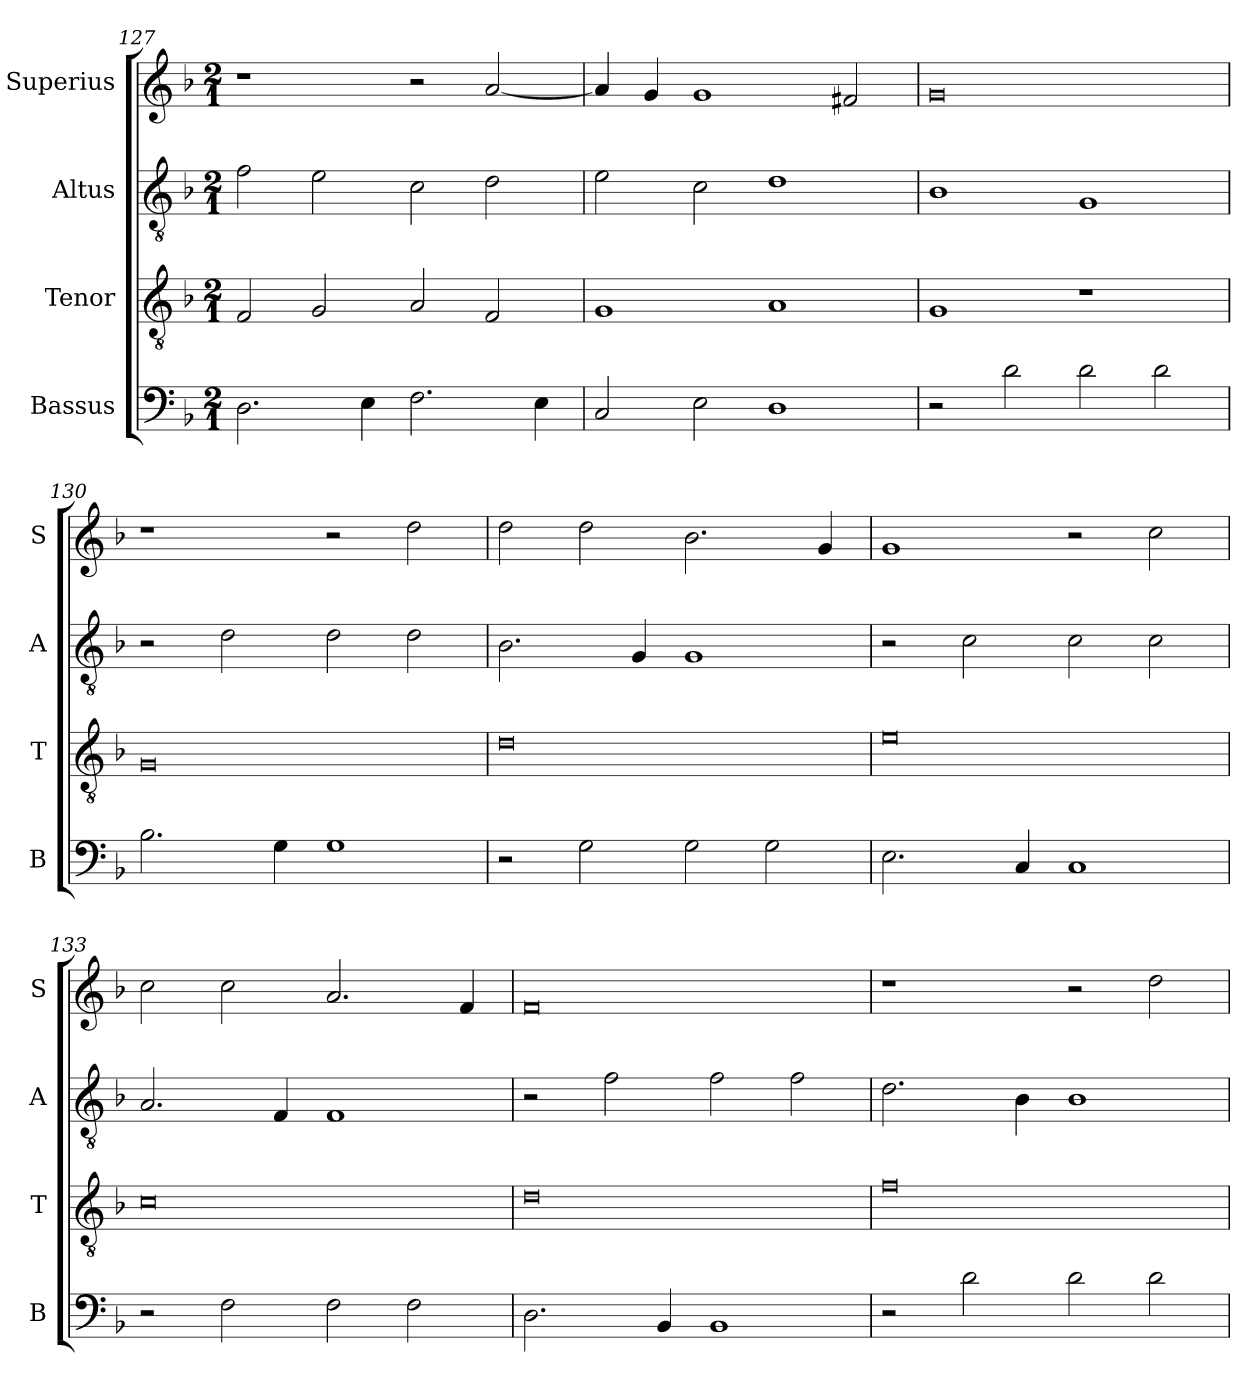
**kern	**kern	**kern	**kern
*part4	*part3	*part2	*part1
*staff4	*staff3	*staff2	*staff1
*I"Bassus	*I"Tenor	*I"Altus	*I"Superius
*I'B	*I'T	*I'A	*I'S
*clefF4	*clefGv2	*clefGv2	*clefG2
*k[b-]	*k[b-]	*k[b-]	*k[b-]
*M2/1	*M2/1	*M2/1	*M2/1
=127	=127	=127	=127
2.D\	2F/	2f\	1r
.	2G/	2e\	.
4E\	.	.	.
2.F\	2A/	2c\	2r
.	2F/	2d\	[2a/
4E\	.	.	.
=128	=128	=128	=128
2C/	1G	2e\	4a/]
.	.	.	4g/
2E\	.	2c\	1g
1D	1A	1d	.
.	.	.	2f#X/
=129	=129	=129	=129
2r	1G	1B-	0g
2d\	.	.	.
2d\	1r	1G	.
2d\	.	.	.
=130	=130	=130	=130
2.B-\	0G	2r	1r
.	.	2d\	.
4G\	.	.	.
1G	.	2d\	2r
.	.	2d\	2dd\
=131	=131	=131	=131
2r	0d	2.B-\	2dd\
2G\	.	.	2dd\
.	.	4G/	.
2G\	.	1G	2.b-\
2G\	.	.	.
.	.	.	4g/
=132	=132	=132	=132
2.E\	0e	2r	1g
.	.	2c\	.
4C/	.	.	.
1C	.	2c\	2r
.	.	2c\	2cc\
=133	=133	=133	=133
2r	0c	2.A/	2cc\
2F\	.	.	2cc\
.	.	4F/	.
2F\	.	1F	2.a/
2F\	.	.	.
.	.	.	4f/
=134	=134	=134	=134
2.D\	0d	2r	0f
.	.	2f\	.
4BB-/	.	.	.
1BB-	.	2f\	.
.	.	2f\	.
=135	=135	=135	=135
2r	0f	2.d\	1r
2d\	.	.	.
.	.	4B-\	.
2d\	.	1B-	2r
2d\	.	.	2dd\
=	=	=	=
*-	*-	*-	*-
